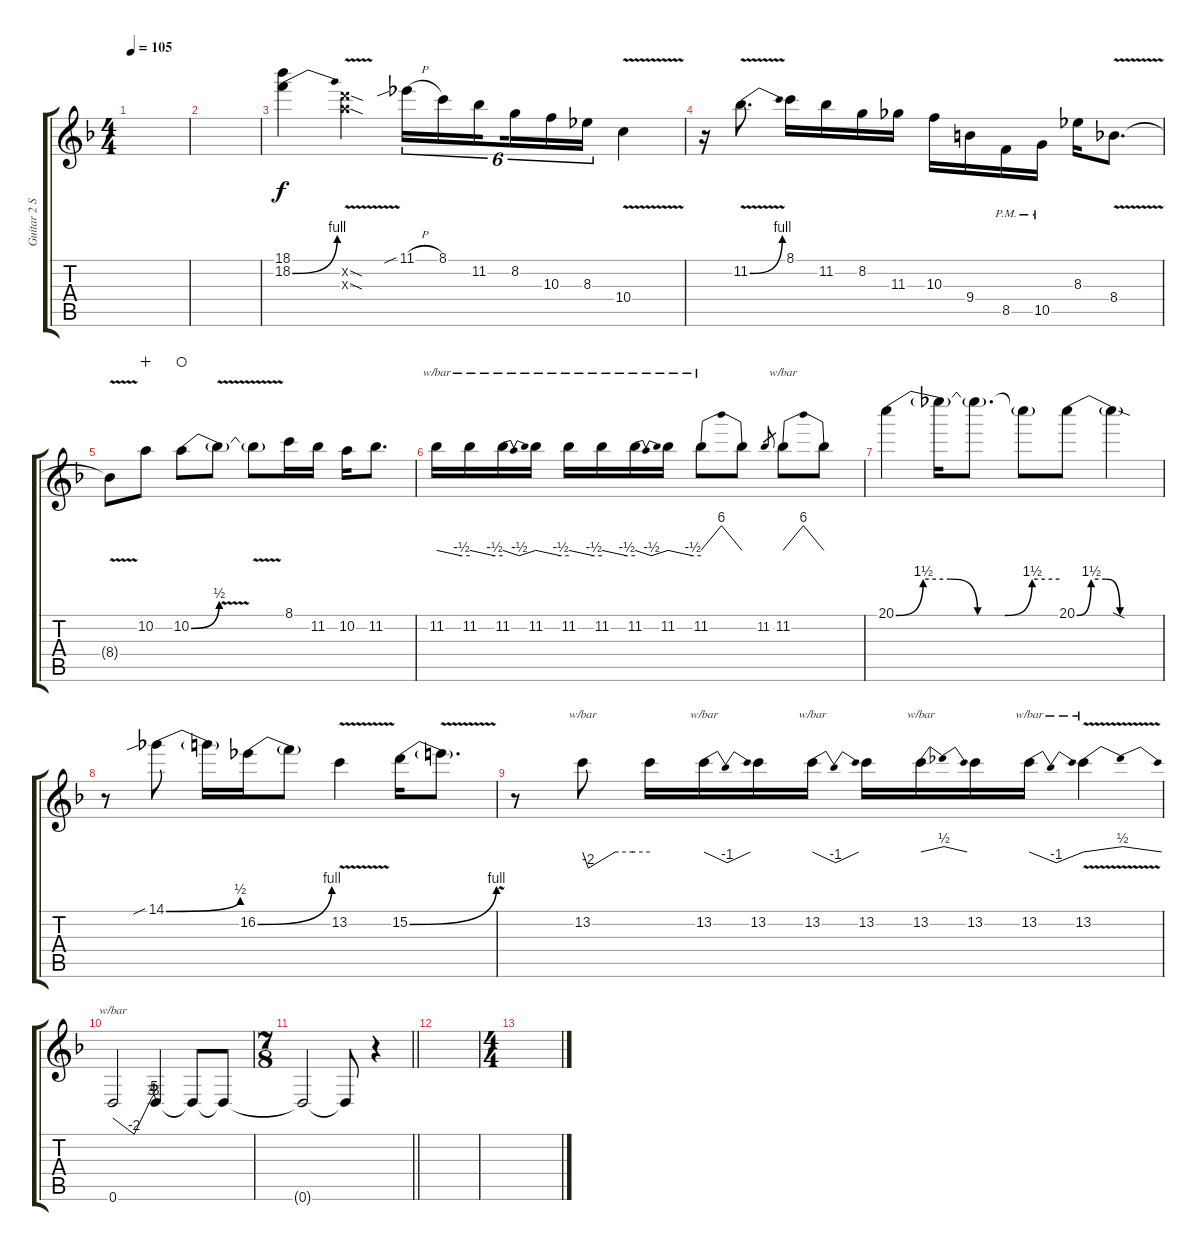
\track ("Guitar 2 Solo" "Guitar 2 S") {instrument overdrivenguitar}
\staff {score tabs}
\tuning (E4 B3 G3 D3 A2 D2) {hide}
\ts (4 4)
\tempo 105
\clef g2
\ks f
|
|
(18.1 18.2{be (bend 0 0 60 4)}).4{balance 7} (15.2{v sod x} 14.3{v sod x}).4 11.1{sib h}.16{tu (6 4)} 8.1.16{tu (6 4)} 11.2.16{tu (6 4) beam splitsecondary} 8.2.16{tu (6 4)} 10.3.16{tu (6 4)} 8.3.16{tu (6 4)} 10.4{v}.4 |
r.16 11.2{be (bend 0 0 60 4) v}.8{d} 8.1.16 11.2.16 8.2.16 11.3.16 10.3.16 9.4.16 8.5{pm}.16 10.5{pm}.16 8.3.16 8.4{v}.8{d} |
8.4{t}.8 10.2.8{wahc} 10.2{be (bend 0 0 60 2)}.8{waho} 10.2{v t}.8 10.2{t}.8 8.1.16 11.2.16 10.2.16 11.2.8{d} |
11.2.16{tbe (custom default 0 0 45 -2 60 -2)} 11.2.16{tbe (custom default 0 0 45 -2 60 -2)} 11.2.16{tbe (dip default 0 0 30 -2 60 0)} 11.2.16{tbe (custom default 0 0 45 -2 60 -2)} 11.2.16{tbe (custom default 0 0 45 -2 60 -2)} 11.2.16{tbe (custom default 0 0 45 -2 60 -2)} 11.2.16{tbe (dip default 0 0 30 -2 60 0)} 11.2.16{tbe (custom default 0 0 45 -2 60 -2)} 11.2.8{tbe (dip default 0 0 30 24 60 0)} 11.2{t}.8 11.2.8{gr} 11.2.8{tbe (dip default 0 0 30 24 60 0)} 11.2{t}.8 |
20.1{be (custom 0 0 10 6 20 6 30 0 40 0 50 6 60 6)}.4 20.1{t}.16 20.1{t}.8{d} 20.1{t}.8 20.1{be (custom 0 0 10 6 20 6 30 0 60 0)}.8 20.1{sod t}.4 |
r.8 14.1{be (bend 0 0 60 2) sib}.8 14.1{t}.16 16.2{be (bend 0 0 60 4)}.16 16.2{t}.8 13.2{v}.4 15.2{be (bend 0 0 60 4)}.16 15.2{v t}.8{d} |
r.8 13.2.8{tbe (custom default 0 0 5 -8 29 0 45 0 60 0)} 13.2{t}.16 13.2.16{tbe (dip default 0 0 30 -4 60 0)} 13.2.16 13.2.16{tbe (dip default 0 0 30 -4 60 0)} 13.2.16 13.2.16{tbe (dip default 0 0 30 2 60 0)} 13.2.16 13.2.16{tbe (dip default 0 0 30 -4 60 0)} 13.2{v}.4{tbe (dip default 0 0 30 2 60 0)} |
0.6.2{tbe (custom default 0 0 30 -8 54 12 56 16 58 20 60 12)} 0.6{t}.4 0.6{t}.8 0.6{t}.8 |
\ts (7 8)
\barLineRight lightlight
0.6{t}.2 0.6{t}.8 r.4 |
|
\ts (4 4)
